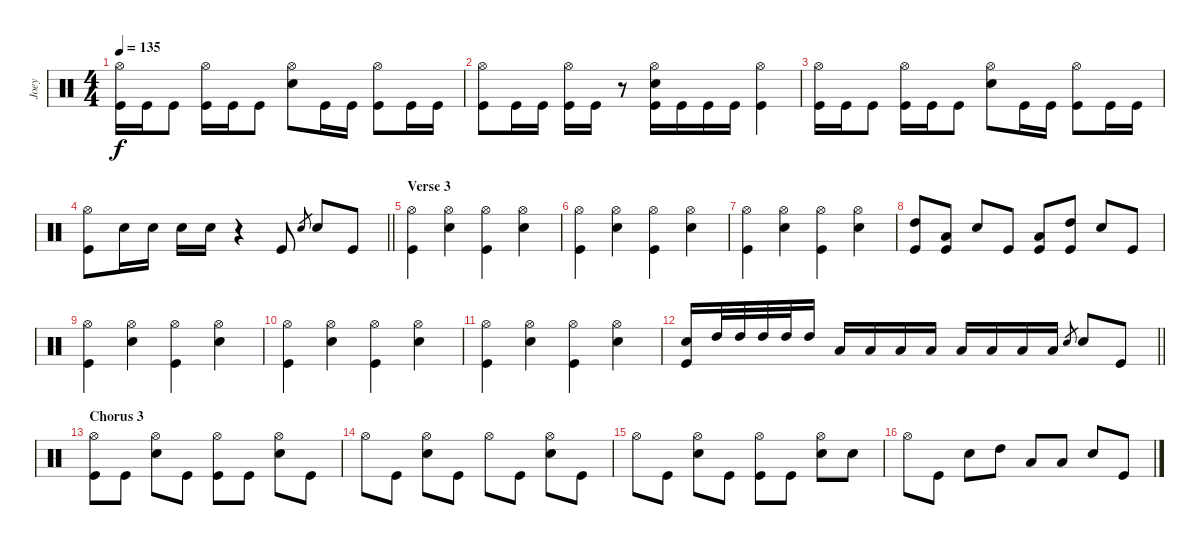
\track ("Joey" "Joey") {instrument percussion}
\staff {score}
\articulation defaults
\ts (4 4)
\tempo 135
\clef neutral
\ks c
("Hi-Hat (open)" "Kick (hit)").16{dy f} "Kick (hit)".16 "Kick (hit)".8 ("Hi-Hat (open)" "Kick (hit)").16 "Kick (hit)".16 "Kick (hit)".8 ("Hi-Hat (open)" "Electric Snare (hit)").8 "Kick (hit)".16 "Kick (hit)".16 ("Hi-Hat (open)" "Kick (hit)").8 "Kick (hit)".16 "Kick (hit)".16 |
("Hi-Hat (open)" "Kick (hit)").8 "Kick (hit)".16 "Kick (hit)".16 ("Hi-Hat (open)" "Kick (hit)").16 "Kick (hit)".16 r.8 ("Hi-Hat (open)" "Electric Snare (hit)" "Kick (hit)").16 "Kick (hit)".16 "Kick (hit)".16 "Kick (hit)".16 ("Hi-Hat (open)" "Kick (hit)").4 |
("Hi-Hat (open)" "Kick (hit)").16 "Kick (hit)".16 "Kick (hit)".8 ("Hi-Hat (open)" "Kick (hit)").16 "Kick (hit)".16 "Kick (hit)".8 ("Hi-Hat (open)" "Electric Snare (hit)").8 "Kick (hit)".16 "Kick (hit)".16 ("Hi-Hat (open)" "Kick (hit)").8 "Kick (hit)".16 "Kick (hit)".16 |
\barLineRight lightlight
("Hi-Hat (open)" "Kick (hit)").8 "Electric Snare (hit)".16 "Electric Snare (hit)".16 "Electric Snare (hit)".16 "Electric Snare (hit)".16 r.4 "Kick (hit)".8 "Electric Snare (hit)".8{gr} "Electric Snare (hit)".8 "Kick (hit)".8 |
\section ("" "Verse 3")
("Hi-Hat (open)" "Kick (hit)").4 ("Hi-Hat (open)" "Electric Snare (hit)").4 ("Hi-Hat (open)" "Kick (hit)").4 ("Hi-Hat (open)" "Electric Snare (hit)").4 |
("Hi-Hat (open)" "Kick (hit)").4 ("Hi-Hat (open)" "Electric Snare (hit)").4 ("Hi-Hat (open)" "Kick (hit)").4 ("Hi-Hat (open)" "Electric Snare (hit)").4 |
("Hi-Hat (open)" "Kick (hit)").4 ("Hi-Hat (open)" "Electric Snare (hit)").4 ("Hi-Hat (open)" "Kick (hit)").4 ("Hi-Hat (open)" "Electric Snare (hit)").4 |
("High Tom (hit)" "Kick (hit)").8 ("Low Tom (hit)" "Kick (hit)").8 "Electric Snare (hit)".8 "Kick (hit)".8 ("Low Tom (hit)" "Kick (hit)").8 ("High Tom (hit)" "Kick (hit)").8 "Electric Snare (hit)".8 "Kick (hit)".8 |
("Hi-Hat (open)" "Kick (hit)").4 ("Hi-Hat (open)" "Electric Snare (hit)").4 ("Hi-Hat (open)" "Kick (hit)").4 ("Hi-Hat (open)" "Electric Snare (hit)").4 |
("Hi-Hat (open)" "Kick (hit)").4 ("Hi-Hat (open)" "Electric Snare (hit)").4 ("Hi-Hat (open)" "Kick (hit)").4 ("Hi-Hat (open)" "Electric Snare (hit)").4 |
("Hi-Hat (open)" "Kick (hit)").4 ("Hi-Hat (open)" "Electric Snare (hit)").4 ("Hi-Hat (open)" "Kick (hit)").4 ("Hi-Hat (open)" "Electric Snare (hit)").4 |
\barLineRight lightlight
("Electric Snare (hit)" "Kick (hit)").16 "High Tom (hit)".32 "High Tom (hit)".32 "High Tom (hit)".32 "High Tom (hit)".32 "High Tom (hit)".16 "Low Tom (hit)".16 "Low Tom (hit)".16 "Low Tom (hit)".16 "Low Tom (hit)".16 "Low Floor Tom (hit)".16 "Low Floor Tom (hit)".16 "Low Floor Tom (hit)".16 "Low Floor Tom (hit)".16 "Electric Snare (hit)".8{gr} "Electric Snare (hit)".8 "Kick (hit)".8 |
\section ("" "Chorus 3")
("Hi-Hat (open)" "Kick (hit)").8 "Kick (hit)".8 ("Hi-Hat (open)" "Electric Snare (hit)").8 "Kick (hit)".8 ("Hi-Hat (open)" "Kick (hit)").8 "Kick (hit)".8 ("Hi-Hat (open)" "Electric Snare (hit)").8 "Kick (hit)".8 |
"Hi-Hat (open)".8 "Kick (hit)".8 ("Hi-Hat (open)" "Electric Snare (hit)").8 "Kick (hit)".8 "Hi-Hat (open)".8 "Kick (hit)".8 ("Hi-Hat (open)" "Electric Snare (hit)").8 "Kick (hit)".8 |
"Hi-Hat (open)".8 "Kick (hit)".8 ("Hi-Hat (open)" "Electric Snare (hit)").8 "Kick (hit)".8 ("Hi-Hat (open)" "Kick (hit)").8 "Kick (hit)".8 ("Hi-Hat (open)" "Electric Snare (hit)").8 "Electric Snare (hit)".8 |
"Hi-Hat (open)".8 "Kick (hit)".8 "Electric Snare (hit)".8 "High Tom (hit)".8 "Low Tom (hit)".8 "Low Floor Tom (hit)".8 "Electric Snare (hit)".8 "Kick (hit)".8
